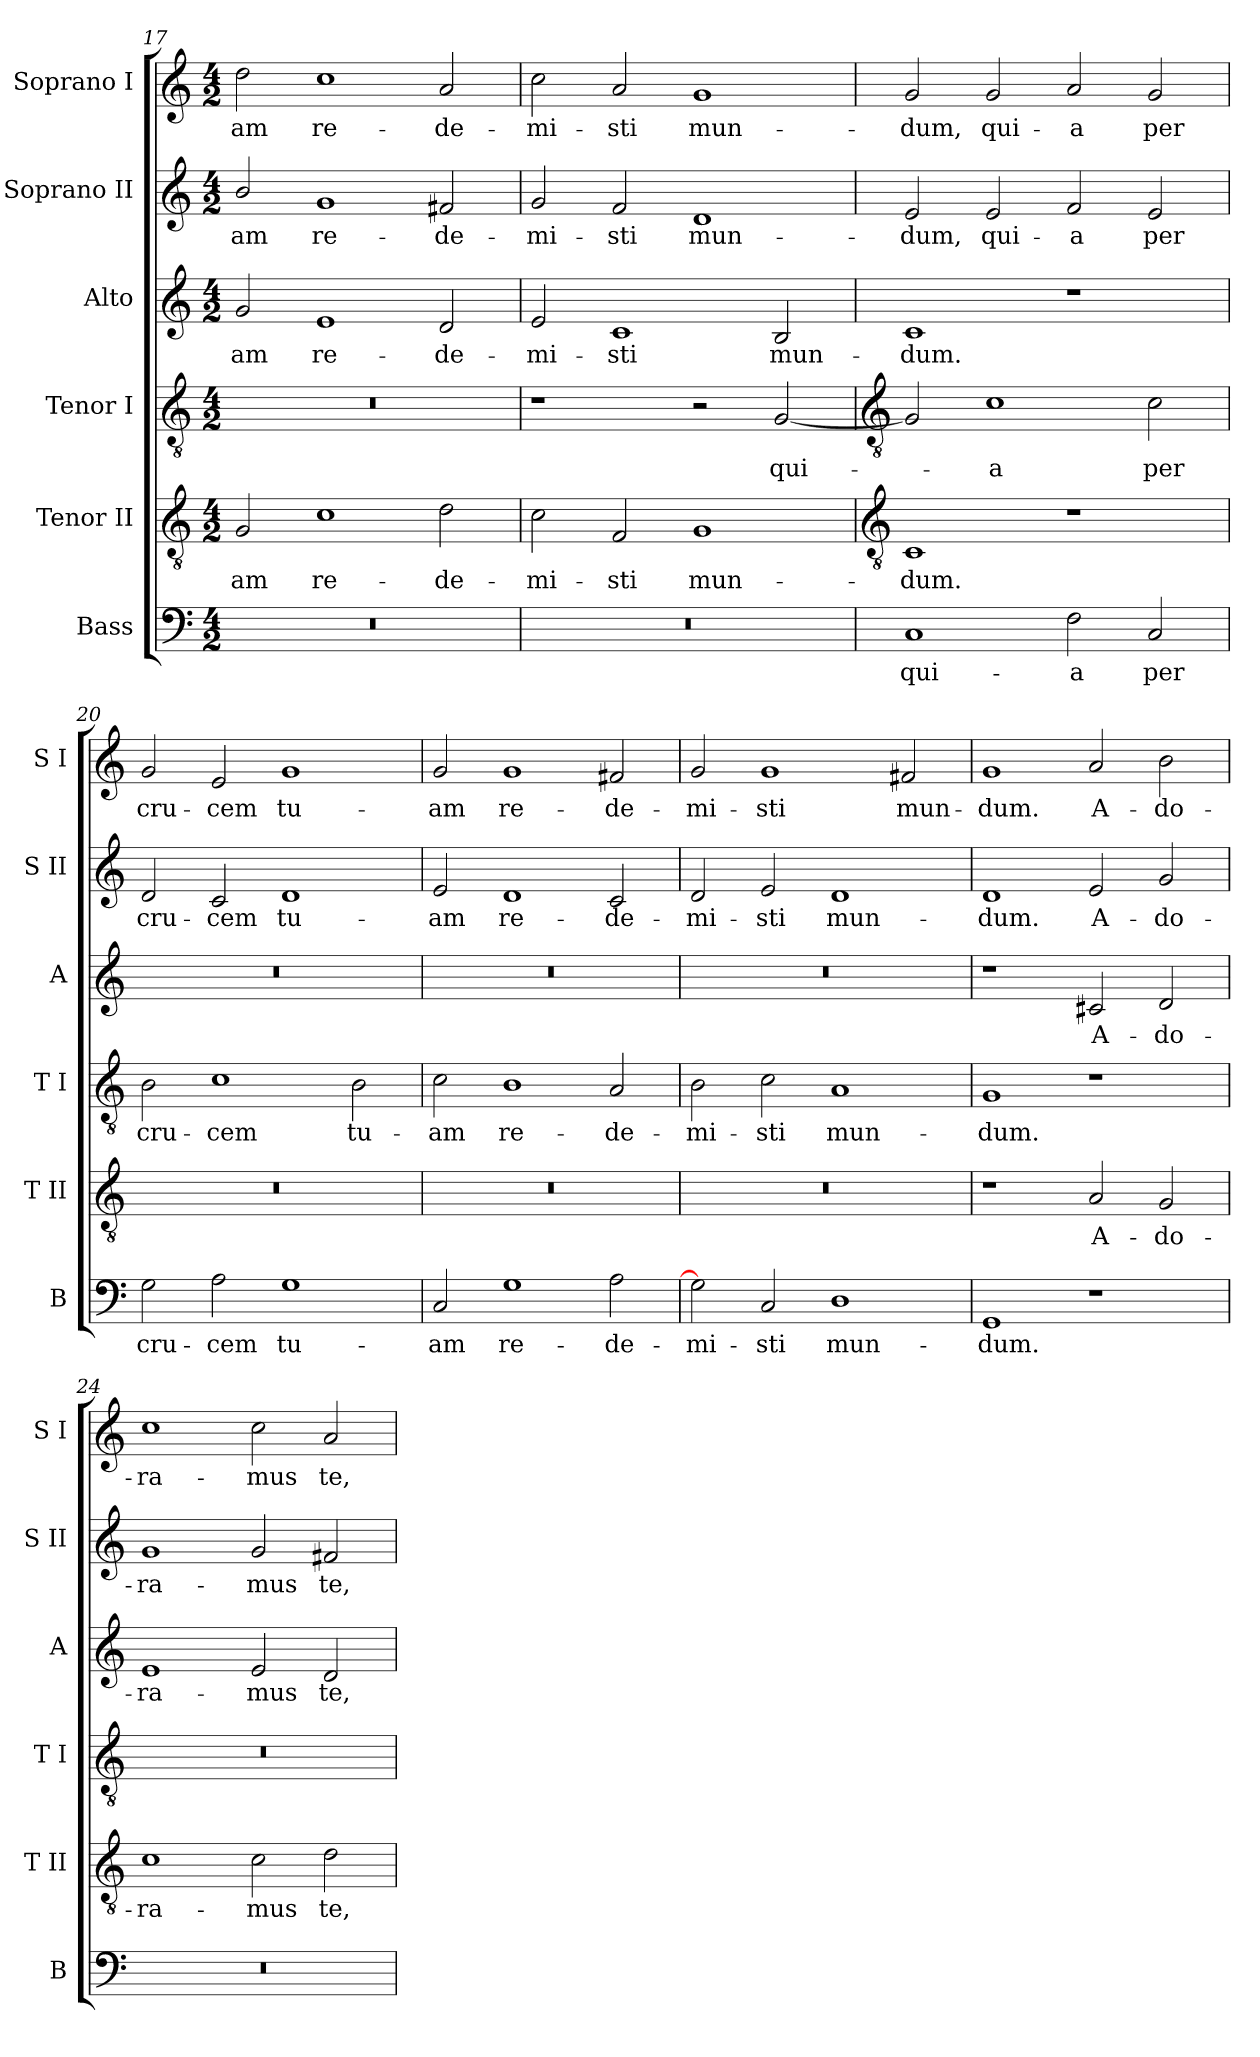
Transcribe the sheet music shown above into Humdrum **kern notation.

**kern	**text	**kern	**text	**kern	**text	**kern	**text	**kern	**text	**kern	**text
*part6	*part6	*part5	*part5	*part4	*part4	*part3	*part3	*part2	*part2	*part1	*part1
*staff6	*staff6	*staff5	*staff5	*staff4	*staff4	*staff3	*staff3	*staff2	*staff2	*staff1	*staff1
*I"Bass	*	*I"Tenor II	*	*I"Tenor I	*	*I"Alto	*	*I"Soprano II	*	*I"Soprano I	*
*I'B	*	*I'T II	*	*I'T I	*	*I'A	*	*I'S II	*	*I'S I	*
*clefF4	*	*clefGv2	*	*clefGv2	*	*clefG2	*	*clefG2	*	*clefG2	*
*k[]	*	*k[]	*	*k[]	*	*k[]	*	*k[]	*	*k[]	*
*C:	*	*C:	*	*C:	*	*C:	*	*C:	*	*C:	*
*M4/2	*	*M4/2	*	*M4/2	*	*M4/2	*	*M4/2	*	*M4/2	*
=17	=17	=17	=17	=17	=17	=17	=17	=17	=17	=17	=17
!	!	!	!LO:LY:b	!	!	!	!LO:LY:b	!	!LO:LY:b	!	!LO:LY:b
0r	.	2G	-am	0r	.	2g	-am	2b/	-am	2dd	-am
!	!	!	!LO:LY:b	!	!	!	!LO:LY:b	!	!LO:LY:b	!	!LO:LY:b
.	.	1c	re-	.	.	1e	re-	1g	re-	1cc	re-
!	!	!	!LO:LY:b	!	!	!	!LO:LY:b	!	!LO:LY:b	!	!LO:LY:b
.	.	2d	-de-	.	.	2d	-de-	2f#X	-de-	2a	-de-
=18	=18	=18	=18	=18	=18	=18	=18	=18	=18	=18	=18
!	!	!	!LO:LY:b	!	!	!	!LO:LY:b	!	!LO:LY:b	!	!LO:LY:b
0r	.	2c	-mi-	1r	.	2e	-mi-	2g	-mi-	2cc	-mi-
!	!	!	!LO:LY:b	!	!	!	!LO:LY:b	!	!LO:LY:b	!	!LO:LY:b
.	.	2F	-sti	.	.	1c	-sti	2f	-sti	2a	-sti
!	!	!	!LO:LY:b	!	!	!	!	!	!LO:LY:b	!	!LO:LY:b
.	.	1G	mun-	2r	.	.	.	1d	mun-	1g	mun-
!	!	!	!	!	!LO:LY:b	!	!LO:LY:b	!	!	!	!
.	.	.	.	[2G	qui-	2B	mun-	.	.	.	.
!!LO:LB:g=z
=19	=19	=19	=19	=19	=19	=19	=19	=19	=19	=19	=19
*	*	*clefGv2	*	*clefGv2	*	*	*	*	*	*	*
!	!LO:LY:b	!	!LO:LY:b	!	!	!	!LO:LY:b	!	!LO:LY:b	!	!LO:LY:b
1C	qui-	1C	-dum.	2G]	.	1c	-dum.	2e	-dum,	2g	-dum,
!	!	!	!	!	!LO:LY:b	!	!	!	!LO:LY:b	!	!LO:LY:b
.	.	.	.	1c	a	.	.	2e	qui-	2g	qui-
!	!LO:LY:b	!	!	!	!	!	!	!	!LO:LY:b	!	!LO:LY:b
2F	-a	1r	.	.	.	1r	.	2f	-a	2a	-a
!	!LO:LY:b	!	!	!	!LO:LY:b	!	!	!	!LO:LY:b	!	!LO:LY:b
2C	per	.	.	2c	per	.	.	2e	per	2g	per
=20	=20	=20	=20	=20	=20	=20	=20	=20	=20	=20	=20
!	!LO:LY:b	!	!	!	!LO:LY:b	!	!	!	!LO:LY:b	!	!LO:LY:b
2G	cru-	0r	.	2B	cru-	0r	.	2d	cru-	2g	cru-
!	!LO:LY:b	!	!	!	!LO:LY:b	!	!	!	!LO:LY:b	!	!LO:LY:b
2A	-cem	.	.	1c	-cem	.	.	2c	-cem	2e	-cem
!	!LO:LY:b	!	!	!	!	!	!	!	!LO:LY:b	!	!LO:LY:b
1G	tu-	.	.	.	.	.	.	1d	tu-	1g	tu-
!	!	!	!	!	!LO:LY:b	!	!	!	!	!	!
.	.	.	.	2B	tu-	.	.	.	.	.	.
=21	=21	=21	=21	=21	=21	=21	=21	=21	=21	=21	=21
!	!LO:LY:b	!	!	!	!LO:LY:b	!	!	!	!LO:LY:b	!	!LO:LY:b
2C	-am	0r	.	2c	-am	0r	.	2e	-am	2g	-am
!	!LO:LY:b	!	!	!	!LO:LY:b	!	!	!	!LO:LY:b	!	!LO:LY:b
1G	re-	.	.	1B	re-	.	.	1d	re-	1g	re-
!	!LO:LY:b	!	!	!	!LO:LY:b	!	!	!	!LO:LY:b	!	!LO:LY:b
2A	-de-	.	.	2A	-de-	.	.	2c	-de-	2f#X	-de-
=22	=22	=22	=22	=22	=22	=22	=22	=22	=22	=22	=22
!	!LO:LY:b	!	!	!	!LO:LY:b	!	!	!	!LO:LY:b	!	!LO:LY:b
2G]	-mi-	0r	.	2B	-mi-	0r	.	2d	-mi-	2g	-mi-
!	!LO:LY:b	!	!	!	!LO:LY:b	!	!	!	!LO:LY:b	!	!LO:LY:b
2C	-sti	.	.	2c	-sti	.	.	2e	-sti	1g	-sti
!	!LO:LY:b	!	!	!	!LO:LY:b	!	!	!	!LO:LY:b	!	!
1D	mun-	.	.	1A	mun-	.	.	1d	mun-	.	.
!	!	!	!	!	!	!	!	!	!	!	!LO:LY:b
.	.	.	.	.	.	.	.	.	.	2f#X	mun-
=23	=23	=23	=23	=23	=23	=23	=23	=23	=23	=23	=23
!	!LO:LY:b	!	!	!	!LO:LY:b	!	!	!	!LO:LY:b	!	!LO:LY:b
1GG	-dum.	1r	.	1G	-dum.	1r	.	1d	-dum.	1g	-dum.
!	!	!	!LO:LY:b	!	!	!	!LO:LY:b	!	!LO:LY:b	!	!LO:LY:b
1r	.	2A	A-	1r	.	2c#X	A-	2e	A-	2a	A-
!	!	!	!LO:LY:b	!	!	!	!LO:LY:b	!	!LO:LY:b	!	!LO:LY:b
.	.	2G	-do-	.	.	2d	-do-	2g	-do-	2b	-do-
=24	=24	=24	=24	=24	=24	=24	=24	=24	=24	=24	=24
!	!	!	!LO:LY:b	!	!	!	!LO:LY:b	!	!LO:LY:b	!	!LO:LY:b
0r	.	1c	-ra-	0r	.	1e	-ra-	1g	-ra-	1cc	-ra-
!	!	!	!LO:LY:b	!	!	!	!LO:LY:b	!	!LO:LY:b	!	!LO:LY:b
.	.	2c	-mus	.	.	2e	-mus	2g	-mus	2cc	-mus
!	!	!	!LO:LY:b	!	!	!	!LO:LY:b	!	!LO:LY:b	!	!LO:LY:b
.	.	2d	te,	.	.	2d	te,	2f#X	te,	2a	te,
=	=	=	=	=	=	=	=	=	=	=	=
*-	*-	*-	*-	*-	*-	*-	*-	*-	*-	*-	*-
